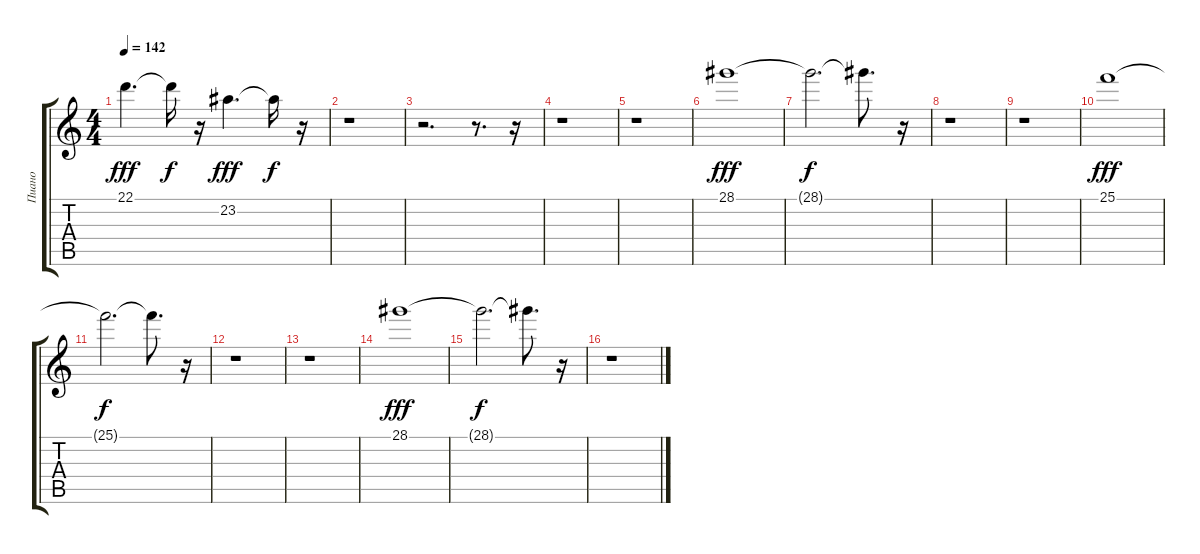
\track ("Пиано" "Пиано") {instrument acousticgrandpiano}
\staff {score tabs}
\tuning (E4 B3 G3 D3 A2 E2) {hide}
\ts (4 4)
\tempo 142
\clef g2
\ks c
22.1.4{d dy fff} 22.1{t}.16{dy f} r.16 23.2.4{d dy fff} 23.2{t}.16{dy f} r.16 |
r.1{volume 15} |
r.2{d} r.8{d} r.16 |
r.1 |
r.1 |
28.1.1{dy fff} |
28.1{t}.2{d dy f} 28.1{t}.8{d} r.16 |
r.1 |
r.1 |
25.1.1{dy fff} |
25.1{t}.2{d dy f} 25.1{t}.8{d} r.16 |
r.1 |
r.1 |
28.1.1{dy fff} |
28.1{t}.2{d dy f} 28.1{t}.8{d} r.16 |
r.1
